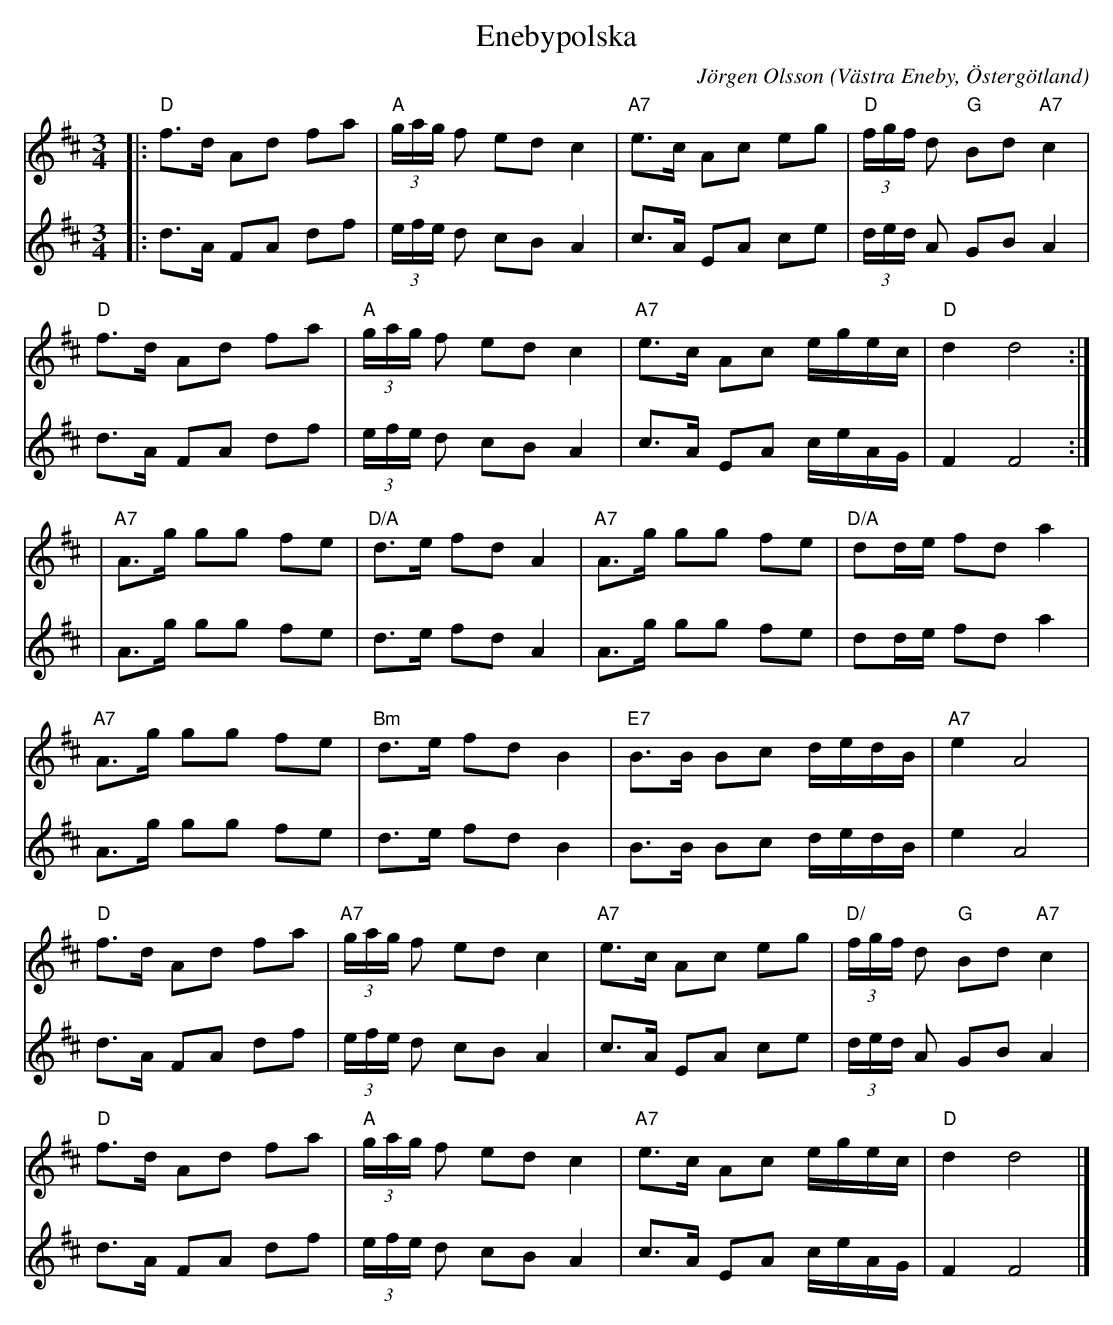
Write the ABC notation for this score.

X:1
T:Enebypolska
C:Jörgen Olsson
O:Västra Eneby, Östergötland
M:3/4
L:1/8
K:D
V:1
|:"D"f>d Ad fa|"A"(3g/a/g/ f ed c2|"A7"e>c Ac eg|"D"(3f/g/f/ d "G"Bd "A7"c2|
"D"f>d Ad fa|"A"(3g/a/g/ f ed c2|"A7"e>c Ac e/g/e/c/|"D"d2 d4:|
|"A7"A>g gg fe|"D/A"d>e fd A2|"A7"A>g gg fe|"D/A" dd/e/ fd a2|
"A7"A>g gg fe|"Bm"d>e fd B2|"E7"B>B Bc d/e/d/B/|"A7" e2 A4|
"D"f>d Ad fa|"A7"(3g/a/g/ f ed c2|"A7"e>c Ac eg|"D/"(3f/g/f/ d "G"Bd "A7"c2|
"D"f>d Ad fa|"A"(3g/a/g/ f ed c2|"A7"e>c Ac e/g/e/c/|"D"d2 d4 |]
V:2
|:d>A FA df|(3e/f/e/ d cB A2|c>A EA ce|(3d/e/d/ A GB A2|
d>A FA df|(3e/f/e/ d cB A2|c>A EA c/e/A/G/|F2 F4:|
|A>g gg fe|d>e fd A2|A>g gg fe| dd/e/ fd a2|
A>g gg fe|d>e fd B2|B>B Bc d/e/d/B/| e2 A4|
d>A FA df|(3e/f/e/ d cB A2|c>A EA ce|(3d/e/d/ A GB A2|
d>A FA df|(3e/f/e/ d cB A2|c>A EA c/e/A/G/|F2 F4 |]
